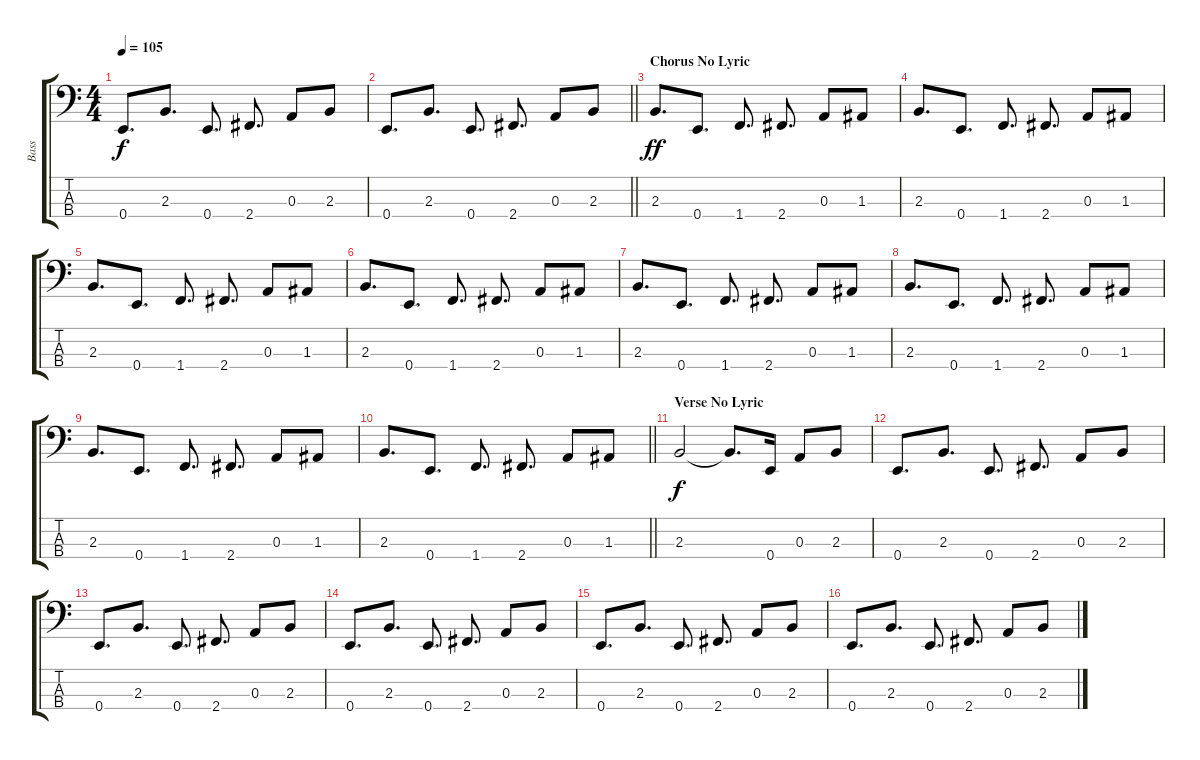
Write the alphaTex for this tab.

\track ("Bass" "Bass") {instrument electricbassfinger}
\staff {score tabs}
\tuning (G2 D2 A1 E1) {hide}
\ts (4 4)
\tempo 105
\clef f4
\ks c
0.4.8{d dy f} 2.3.8{d} 0.4.8{d} 2.4.8{d} 0.3.8 2.3.8 |
\barLineRight lightlight
0.4.8{d} 2.3.8{d} 0.4.8{d} 2.4.8{d} 0.3.8 2.3.8 |
\section ("" "Chorus No Lyric")
2.3.8{d dy ff volume 16} 0.4.8{d} 1.4.8{d} 2.4.8{d} 0.3.8 1.3.8 |
2.3.8{d} 0.4.8{d} 1.4.8{d} 2.4.8{d} 0.3.8 1.3.8 |
2.3.8{d} 0.4.8{d} 1.4.8{d} 2.4.8{d} 0.3.8 1.3.8 |
2.3.8{d} 0.4.8{d} 1.4.8{d} 2.4.8{d} 0.3.8 1.3.8 |
2.3.8{d} 0.4.8{d} 1.4.8{d} 2.4.8{d} 0.3.8 1.3.8 |
2.3.8{d} 0.4.8{d} 1.4.8{d} 2.4.8{d} 0.3.8 1.3.8 |
2.3.8{d} 0.4.8{d} 1.4.8{d} 2.4.8{d} 0.3.8 1.3.8 |
\barLineRight lightlight
2.3.8{d} 0.4.8{d} 1.4.8{d} 2.4.8{d} 0.3.8 1.3.8 |
\section ("" "Verse No Lyric")
2.3.2{dy f volume 10} 2.3{t}.8{d} 0.4.16 0.3.8 2.3.8 |
0.4.8{d} 2.3.8{d} 0.4.8{d} 2.4.8{d} 0.3.8 2.3.8 |
0.4.8{d} 2.3.8{d} 0.4.8{d} 2.4.8{d} 0.3.8 2.3.8 |
0.4.8{d} 2.3.8{d} 0.4.8{d} 2.4.8{d} 0.3.8 2.3.8 |
0.4.8{d} 2.3.8{d} 0.4.8{d} 2.4.8{d} 0.3.8 2.3.8 |
0.4.8{d} 2.3.8{d} 0.4.8{d} 2.4.8{d} 0.3.8 2.3.8
